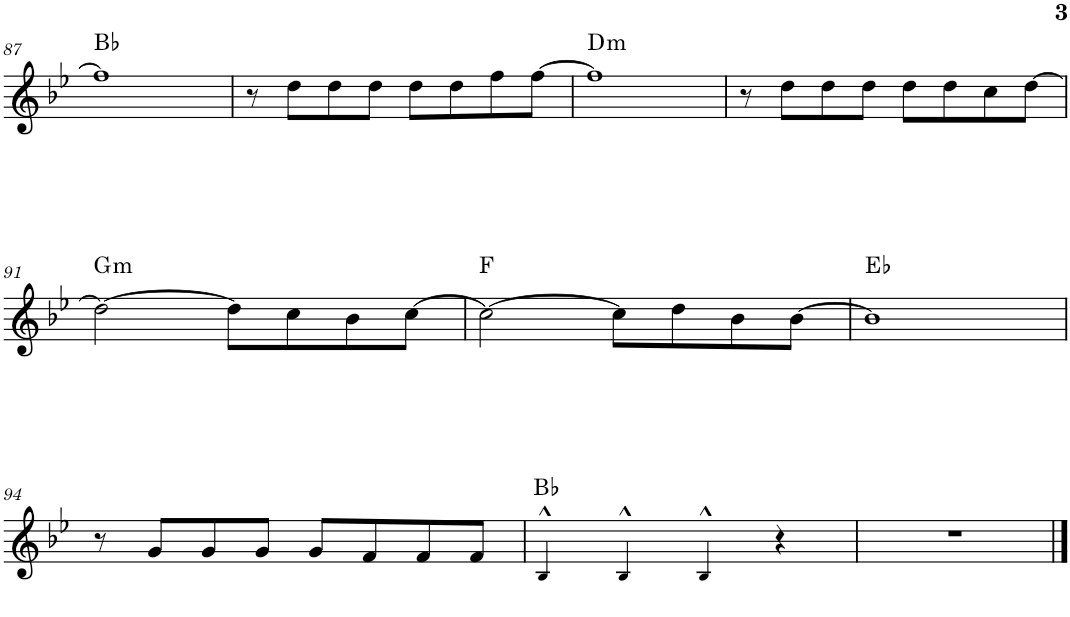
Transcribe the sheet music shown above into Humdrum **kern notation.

**kern	**harte
*part1	*part1
*staff1	*
*I"Piano	*
*I'Pno.	*
!!LO:PB:g=z
*clefG2	*
*k[b-e-]	*
*M4/4	*
=87	=87
1ff]	Bb:maj
=88	=88
8r	.
8dd\L	.
8dd\	.
8dd\J	.
8dd\L	.
8dd\	.
8ff\	.
[8ff\J	.
=89	=89
!	!LO:H:kt=m
1ff]	D:min
=90	=90
8r	.
8dd\L	.
8dd\	.
8dd\J	.
8dd\L	.
8dd\	.
8cc\	.
[8dd\J	.
!!LO:LB:g=z
=91	=91
!	!LO:H:kt=m
2dd\_	G:min
8dd\L]	.
8cc\	.
8b-\	.
[8cc\J	.
=92	=92
2cc\_	F:maj
8cc\L]	.
8dd\	.
8b-\	.
[8b-\J	.
=93	=93
1b-]	Eb:maj
!!LO:LB:g=z
=94	=94
8r	.
8g/L	.
8g/	.
8g/J	.
8g/L	.
8f/	.
8f/	.
8f/J	.
=95	=95
4B-^^!/	Bb:maj
4B-^^!/	.
4B-^^!/	.
4r	.
=96	=96
1r	.
==	==
*-	*-
